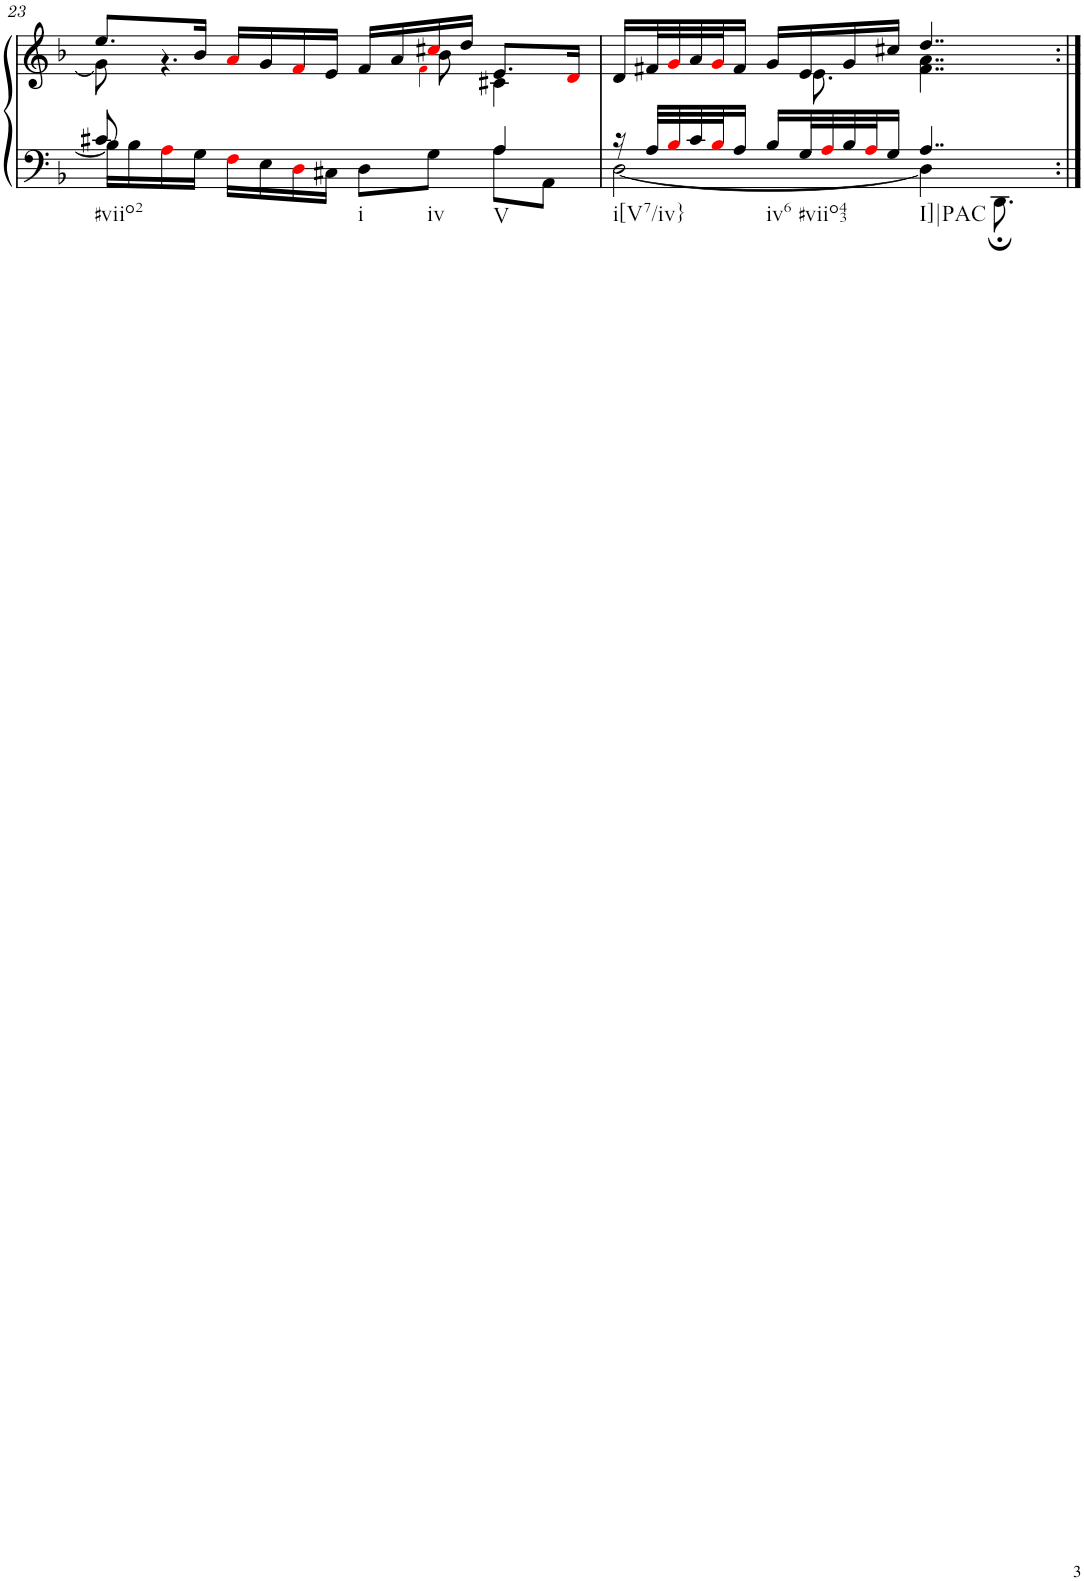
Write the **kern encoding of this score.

**kern	**kern
*part1	*part1
*staff2	*staff1
*I"Midi_2	*
!!LO:PB:g=z
*clefF4	*clefG2
*k[b-]	*k[b-]
*M4/4	*M4/4
=23	=23
*^	*^
!LO:TX:b:t=#viio2	!	!	!
8c#X/	16B-\LL]	8.ee/L	8g\]
.	16B-\	.	.
8ryy	16Ai\	.	4.r
.	16G\JJ	16b-/Jk	.
!LO:TX:b:t=i	!	!	!
!LO:TX:b:t=iv	!	!	!
2ryy	16Fi\LL	16ai/LL	.
.	16E\	16g/	.
.	16Di\	16fi/	.
.	16C#X\JJ	16e/JJ	.
.	8D\L	16f/LL	8ryy
.	.	16a/	.
.	.	.	4qfi\
.	8G\J	16cc#Xi/	8b-\
.	.	16dd/JJ	.
!LO:TX:b:t=V	!	!	!
4A/	8A\L	8.e/L	4c#X\
.	8AA\J	.	.
.	.	16di/Jk	.
=24	=24	=24	=24
!LO:TX:b:t=i[V7/iv}	!	!	!
16r	[2D\	16d/LL	4ryy
32A/LLL	.	32f#X/L	.
32B-i/	.	32gi/	.
32c/	.	32a/	.
32B-i/J	.	32gi/J	.
16A/JJ	.	16f#/JJ	.
!LO:TX:b:t=iv6	!	!	!
16B-/LL	.	16g/LL	16ryy
!LO:TX:b:t=#viio43	!	!	!
32G/L	.	16e/	8.e\
32Ai/	.	.	.
32B-/	.	16g/	.
32Ai/J	.	.	.
16G/JJ	.	16cc#X/JJ	.
!LO:TX:b:t=I]|PAC	!	!	!
4..A/	4D\]	4..dd/	4..f#\ 4..a\
.	8.DD;\	.	.
*v	*v	*	*
*	*v	*v
=:|!	=:|!
*-	*-
